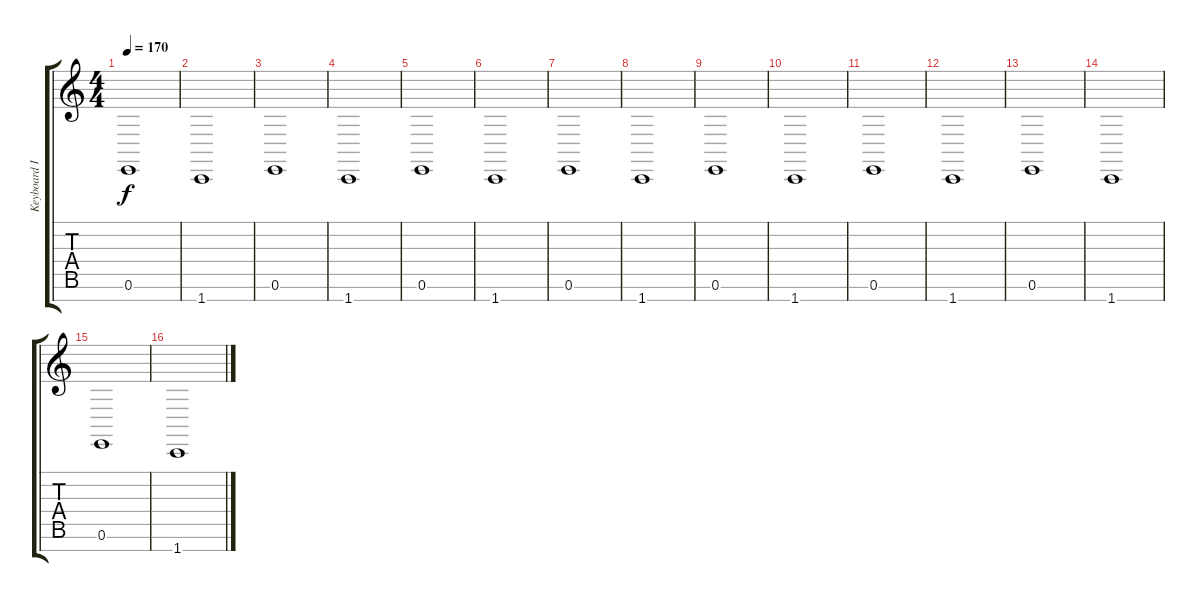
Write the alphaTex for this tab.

\track ("Keyboard IIII" "Keyboard I") {instrument stringensemble2}
\staff {score tabs}
\tuning (E4 B3 G3 D3 A2 E2 B1) {hide}
\ts (4 4)
\tempo 170
\clef g2
\ks c
0.6.1{dy f} |
1.7.1 |
0.6.1 |
1.7.1 |
0.6.1 |
1.7.1 |
0.6.1 |
1.7.1 |
0.6.1 |
1.7.1 |
0.6.1 |
1.7.1 |
0.6.1 |
1.7.1 |
0.6.1 |
1.7.1
